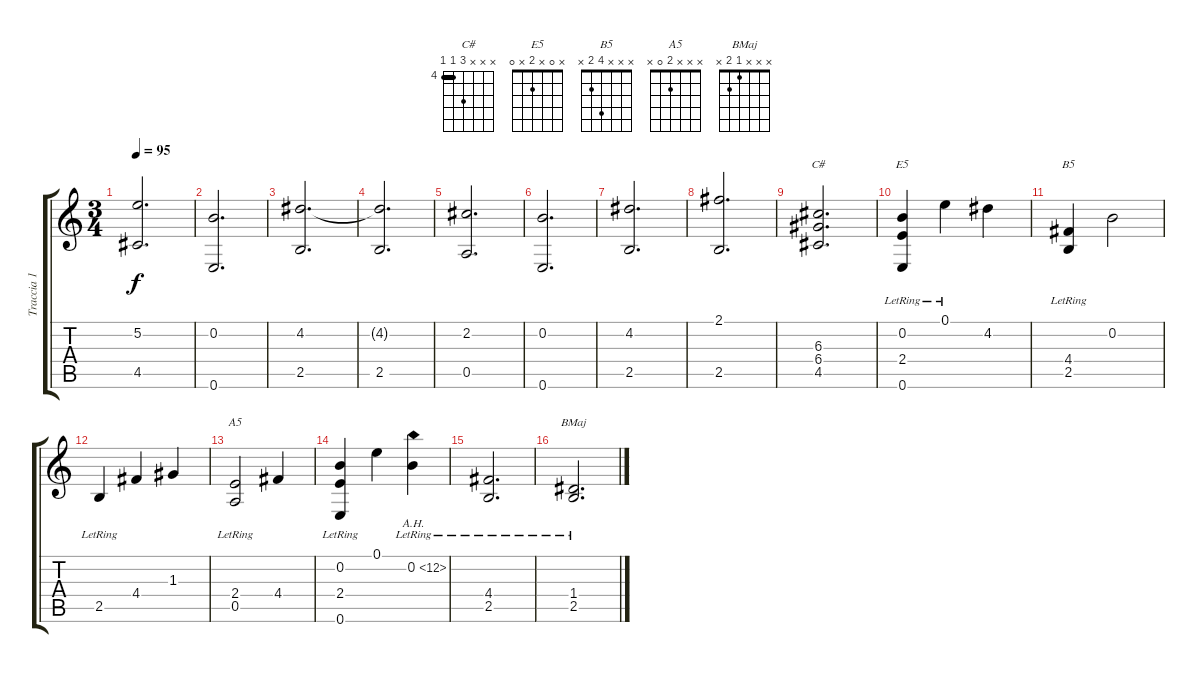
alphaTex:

\track ("Traccia 1" "Traccia 1") {instrument acousticguitarsteel}
\staff {score tabs}
\tuning (E4 B3 G3 D3 A2 E2) {hide}
\chord ("C#" x x x 6 4 4) {firstfret 4 barre 4}
\chord ("E5" x 0 x 2 x 0)
\chord ("B5" x x x 4 2 x)
\chord ("A5" x x x 2 0 x)
\chord ("BMaj" x x x 1 2 x)
\ts (3 4)
\tempo 95
\clef g2
\ks c
(5.2 4.5).2{d dy f} |
(0.2 0.6).2{d} |
(4.2 2.5).2{d} |
(4.2{t} 2.5).2{d} |
(2.2 0.5).2{d} |
(0.2 0.6).2{d} |
(4.2 2.5).2{d} |
(2.1 2.5).2{d} |
(6.3 6.4 4.5).2{d ch "C#"} |
(0.2{lr} 2.4{lr} 0.6{lr}).4{ch "E5"} 0.1{lr}.4 4.2.4 |
(4.4{lr} 2.5{lr}).4{ch "B5"} 0.2.2 |
2.5{lr}.4 4.4.4 1.3.4 |
(2.4{lr} 0.5{lr}).2{ch "A5"} 4.4.4 |
(0.2{lr} 2.4{lr} 0.6{lr}).4 0.1.4 0.2{ah 12 lr}.4 |
(4.4{lr} 2.5{lr}).2{d} |
(1.4{lr} 2.5{lr}).2{d ch "BMaj"}
